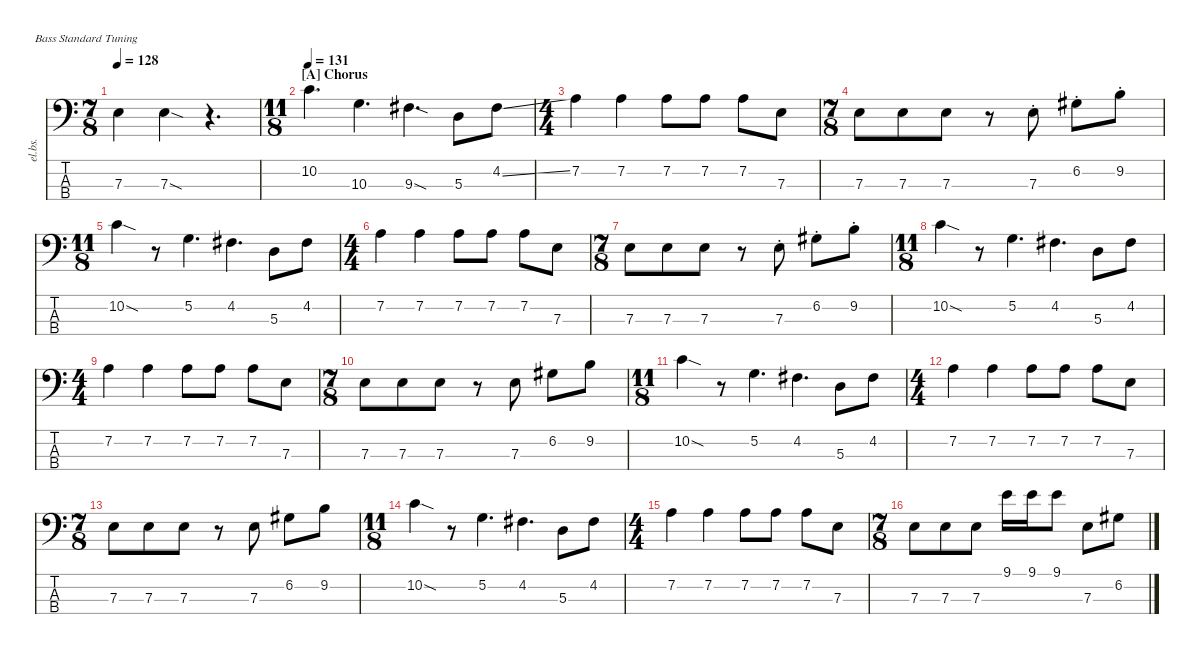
\defaultSystemsLayout 4
\hideDynamics
\bracketExtendMode nobrackets
\track ("Electric Bass" "el.bs.") {mute multiBarRest instrument electricbassfinger}
\staff {score tabs}
\tuning (G2 D2 A1 E1)
\ts (7 8)
\beaming (8 3 2 2)
\tempo 128
\clef f4
\ks c
7.3.4{dy mf beam Down} 7.3{sod}.4{beam Down} r.4{d beam Down} |
\ts (11 8)
\beaming (8 3 3 3 2)
\section ("A" "Chorus")
\tempo 131
10.2.4{d beam Down} 10.3.4{d beam Down} 9.3{sod acc #}.4{d beam Down} 5.3.8{beam Down} 4.2{ss acc #}.8{beam Down} |
\ts (4 4)
\beaming (8 2 2 2 2)
7.2.4{beam Down} 7.2.4{beam Down} 7.2.8{beam Down} 7.2.8{beam Down} 7.2.8{beam Down} 7.3.8{beam Down} |
\ts (7 8)
\beaming (8 3 2 2)
7.3.8{beam Down} 7.3.8{beam Down} 7.3.8{beam Down} r.8{beam Down} 7.3{st}.8{beam Down} 6.2{st acc #}.8{beam Down} 9.2{st}.8{beam Down} |
\ts (11 8)
\beaming (8 3 3 3 2)
10.2{sod}.4{beam Down} r.8{beam Down} 5.2.4{d beam Down} 4.2{acc #}.4{d beam Down} 5.3.8{beam Down} 4.2{acc #}.8{beam Down} |
\ts (4 4)
\beaming (8 2 2 2 2)
7.2.4{beam Down} 7.2.4{beam Down} 7.2.8{beam Down} 7.2.8{beam Down} 7.2.8{beam Down} 7.3.8{beam Down} |
\ts (7 8)
\beaming (8 3 2 2)
7.3.8{beam Down} 7.3.8{beam Down} 7.3.8{beam Down} r.8{beam Down} 7.3{st}.8{beam Down} 6.2{st acc #}.8{beam Down} 9.2{st}.8{beam Down} |
\ts (11 8)
\beaming (8 3 3 3 2)
10.2{sod}.4{beam Down} r.8{beam Down} 5.2.4{d beam Down} 4.2{acc #}.4{d beam Down} 5.3.8{beam Down} 4.2{acc #}.8{beam Down} |
\ts (4 4)
\beaming (8 2 2 2 2)
7.2.4{beam Down} 7.2.4{beam Down} 7.2.8{beam Down} 7.2.8{beam Down} 7.2.8{beam Down} 7.3.8{beam Down} |
\ts (7 8)
\beaming (8 3 2 2)
7.3.8{beam Down} 7.3.8{beam Down} 7.3.8{beam Down} r.8{beam Down} 7.3.8{beam Down} 6.2{acc #}.8{beam Down} 9.2.8{beam Down} |
\ts (11 8)
\beaming (8 3 3 3 2)
10.2{sod}.4{beam Down} r.8{beam Down} 5.2.4{d beam Down} 4.2{acc #}.4{d beam Down} 5.3.8{beam Down} 4.2{acc #}.8{beam Down} |
\ts (4 4)
\beaming (8 2 2 2 2)
7.2.4{beam Down} 7.2.4{beam Down} 7.2.8{beam Down} 7.2.8{beam Down} 7.2.8{beam Down} 7.3.8{beam Down} |
\ts (7 8)
\beaming (8 3 2 2)
7.3.8{beam Down} 7.3.8{beam Down} 7.3.8{beam Down} r.8{beam Down} 7.3.8{beam Down} 6.2{acc #}.8{beam Down} 9.2.8{beam Down} |
\ts (11 8)
\beaming (8 3 3 3 2)
10.2{sod}.4{beam Down} r.8{beam Down} 5.2.4{d beam Down} 4.2{acc #}.4{d beam Down} 5.3.8{beam Down} 4.2{acc #}.8{beam Down} |
\ts (4 4)
\beaming (8 2 2 2 2)
7.2.4{beam Down} 7.2.4{beam Down} 7.2.8{beam Down} 7.2.8{beam Down} 7.2.8{beam Down} 7.3.8{beam Down} |
\ts (7 8)
\beaming (8 3 2 2)
7.3.8{beam Down} 7.3.8{beam Down} 7.3.8{beam Down} 9.1.16{beam Down} 9.1.16{beam Down} 9.1.8{beam Down} 7.3.8{beam Down} 6.2{acc #}.8{beam Down}
